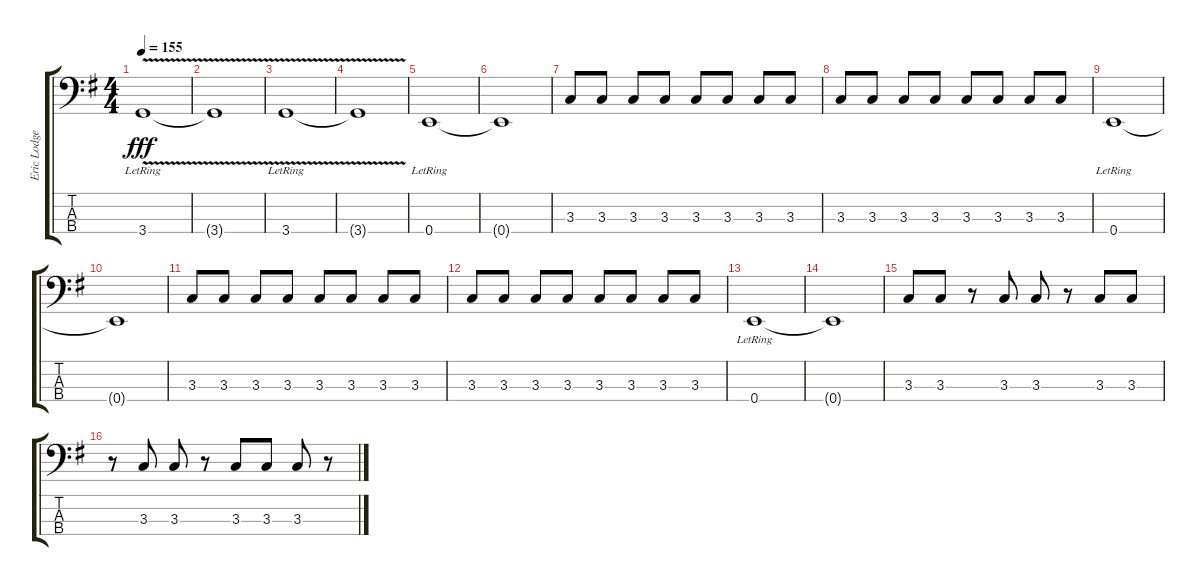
\track ("Eric Lodge (Bass)" "Eric Lodge") {instrument electricbasspick}
\staff {score tabs}
\tuning (G2 D2 A1 E1) {hide}
\ts (4 4)
\tempo 155
\clef f4
\ks g
3.4{v lr}.1{dy fff} |
3.4{t}.1 |
3.4{v lr}.1 |
3.4{t}.1 |
0.4{lr}.1 |
0.4{t}.1 |
3.3.8 3.3.8 3.3.8 3.3.8 3.3.8 3.3.8 3.3.8 3.3.8 |
3.3.8 3.3.8 3.3.8 3.3.8 3.3.8 3.3.8 3.3.8 3.3.8 |
0.4{lr}.1 |
0.4{t}.1 |
3.3.8 3.3.8 3.3.8 3.3.8 3.3.8 3.3.8 3.3.8 3.3.8 |
3.3.8 3.3.8 3.3.8 3.3.8 3.3.8 3.3.8 3.3.8 3.3.8 |
0.4{lr}.1 |
0.4{t}.1 |
3.3.8 3.3.8 r.8 3.3.8 3.3.8 r.8 3.3.8 3.3.8 |
r.8 3.3.8 3.3.8 r.8 3.3.8 3.3.8 3.3.8 r.8
